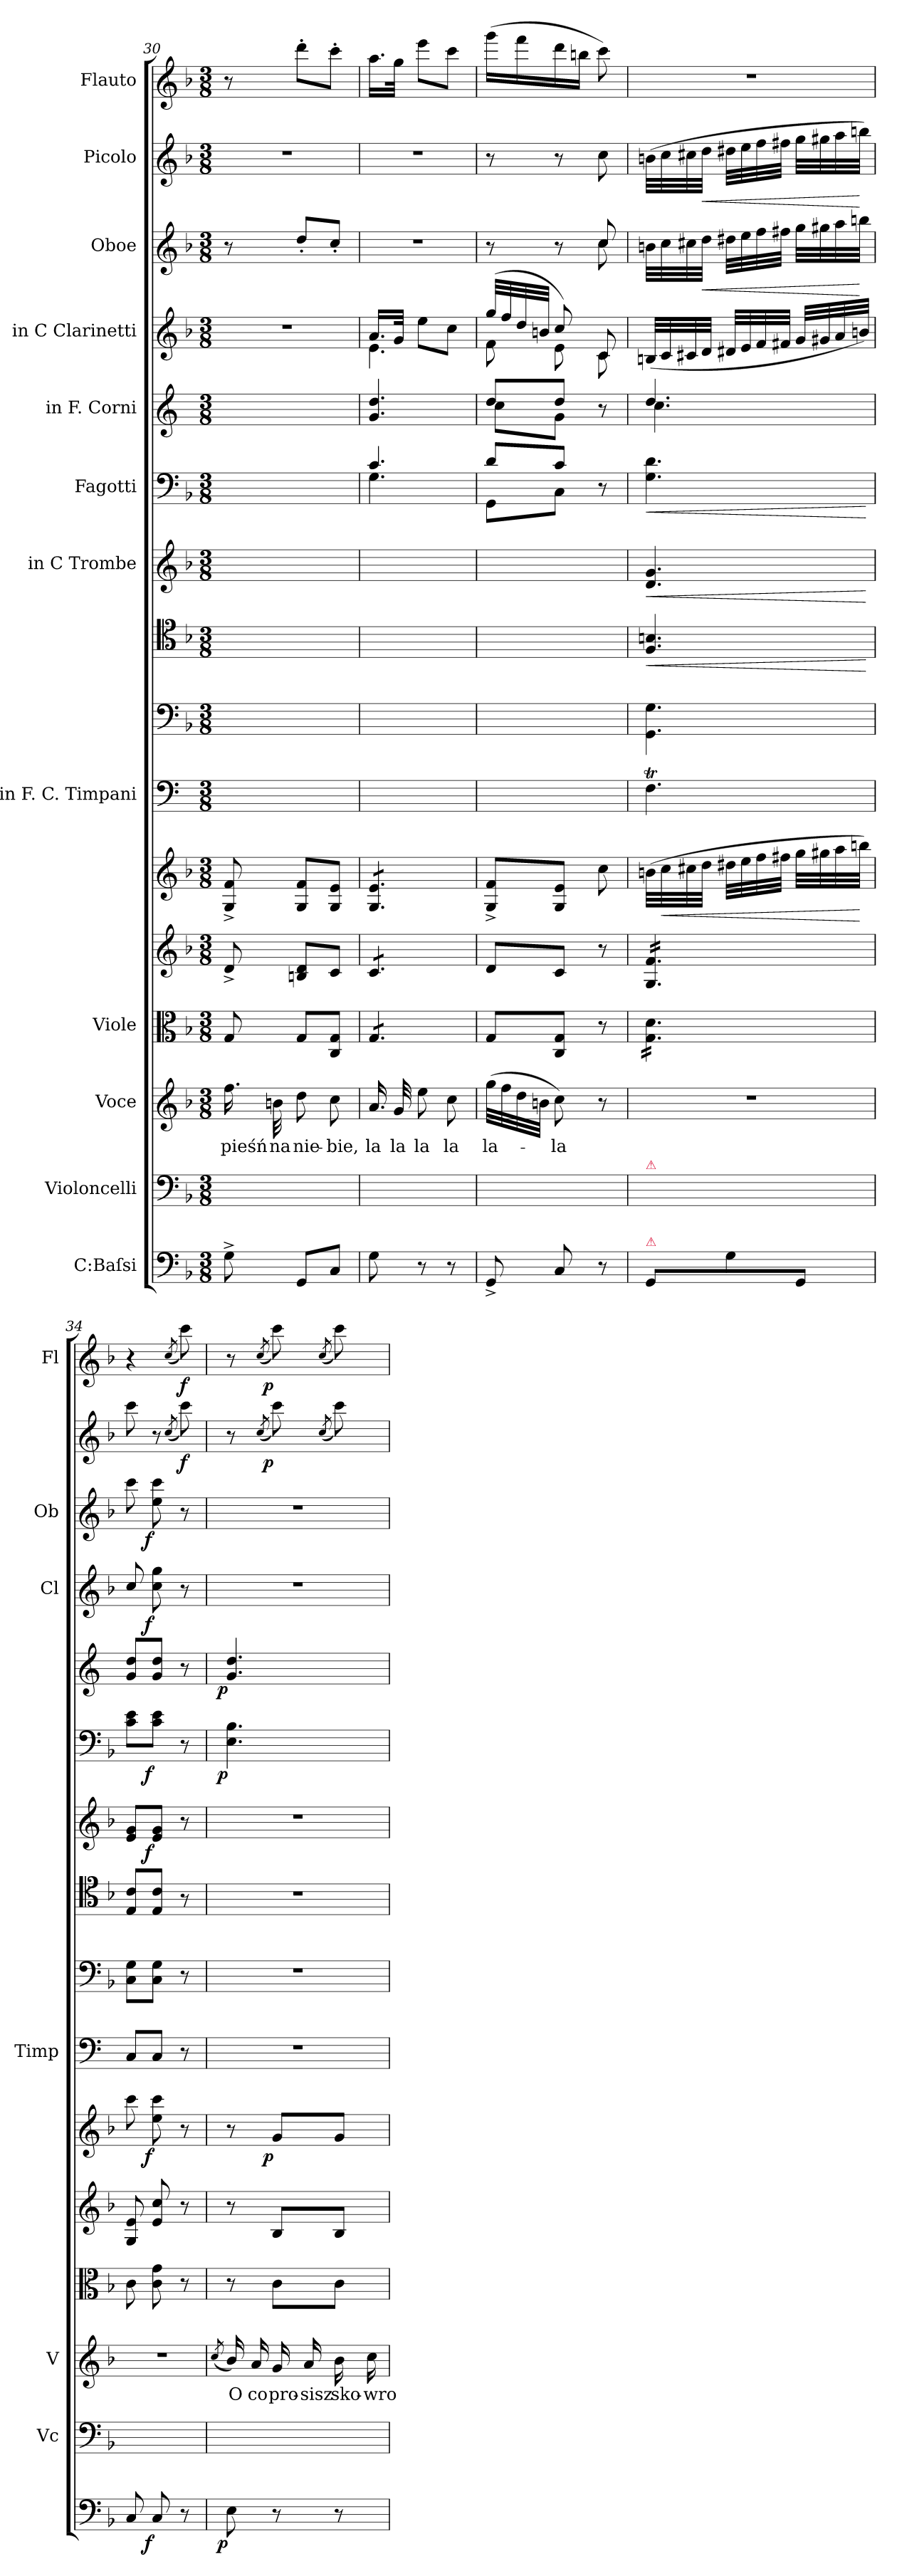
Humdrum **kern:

**kern	**dynam	**kern	**kern	**text	**kern	**kern	**kern	**dynam	**kern	**kern	**kern	**dynam	**kern	**dynam	**kern	**dynam	**kern	**dynam	**kern	**dynam	**kern	**dynam	**kern	**dynam	**kern	**dynam
*part16	*part16	*part15	*part14	*part14	*part13	*part12	*part11	*part11	*part10	*part9	*part8	*part8	*part7	*part7	*part6	*part6	*part5	*part5	*part4	*part4	*part3	*part3	*part2	*part2	*part1	*part1
*staff16	*staff16	*staff15	*staff14	*staff14	*staff13	*staff12	*staff11	*staff11	*staff10	*staff9	*staff8	*staff8	*staff7	*staff7	*staff6	*staff6	*staff5	*staff5	*staff4	*staff4	*staff3	*staff3	*staff2	*staff2	*staff1	*staff1
*I"C:Baſsi	*	*I"Violoncelli	*I"Voce	*	*I"Viole	*	*	*	*I"in F. C. Timpani	*	*	*	*I"in C Trombe	*	*I"Fagotti	*	*I"in F. Corni	*	*I"in C Clarinetti	*	*I"Oboe	*	*I"Picolo	*	*I"Flauto	*
*	*	*I'Vc	*I'V	*	*	*	*	*	*I'Timp	*	*	*	*	*	*	*	*	*	*I'Cl	*	*I'Ob	*	*	*	*I'Fl	*
*clefF4	*	*clefF4	*clefG2	*	*clefC3	*clefG2	*clefG2	*	*clefF4	*clefF4	*clefC4	*	*clefG2	*	*clefF4	*	*clefG2	*	*clefG2	*	*clefG2	*	*clefG2	*	*clefG2	*
*	*	*	*	*	*	*	*	*	*	*	*	*	*	*	*	*	*ITrd4c7	*	*	*	*	*	*ITrd-7c-12	*	*	*
*k[b-]	*	*k[b-]	*k[b-]	*	*k[b-]	*k[b-]	*k[b-]	*	*k[]	*k[b-]	*k[b-]	*	*k[b-]	*	*k[b-]	*	*k[b-]	*	*k[b-]	*	*k[b-]	*	*k[b-]	*	*k[b-]	*
*M3/8	*	*M3/8	*M3/8	*	*M3/8	*M3/8	*M3/8	*	*M3/8	*M3/8	*M3/8	*	*M3/8	*	*M3/8	*	*M3/8	*	*M3/8	*	*M3/8	*	*M3/8	*	*M3/8	*
=30	=30	=30	=30	=30	=30	=30	=30	=30	=30	=30	=30	=30	=30	=30	=30	=30	=30	=30	=30	=30	=30	=30	=30	=30	=30	=30
8G^<\	.	8G^<\yy	16.ff\	pieśń	8G/	8d^>/	8G^>/ 8f^>/	.	4.ryy	4.ryy	4.ryy	.	4.ryy	.	4.ryy	.	4.ryy	.	4.r	.	8r	.	4.r	.	8r	.
.	.	.	32bn\	na	.	.	.	.	.	.	.	.	.	.	.	.	.	.	.	.	.	.	.	.	.	.
8GG/L	.	8GG/Lyy	8dd\	nie-	8G/L	8Bn/ 8d/L	8G/ 8f/L	.	.	.	.	.	.	.	.	.	.	.	.	.	8dd'>/L	.	.	.	8ddd'\L	.
8C/J	.	8C/Jyy	8cc\	-bie,	8C/ 8G/J	8c/J	8G/ 8e/J	.	.	.	.	.	.	.	.	.	.	.	.	.	8cc'>/J	.	.	.	8ccc'\J	.
=31	=31	=31	=31	=31	=31	=31	=31	=31	=31	=31	=31	=31	=31	=31	=31	=31	=31	=31	=31	=31	=31	=31	=31	=31	=31	=31
*	*	*	*	*	*	*	*	*	*	*	*	*	*	*	*^	*	*	*	*^	*	*	*	*	*	*	*
*	*	*	*	*	*tremolo	*	*	*	*	*	*	*	*	*	*	*	*	*	*	*	*	*	*	*	*	*	*	*
*	*	*	*	*	*	*tremolo	*	*	*	*	*	*	*	*	*	*	*	*	*	*	*	*	*	*	*	*	*	*
*	*	*	*	*	*	*	*tremolo	*	*	*	*	*	*	*	*	*	*	*	*	*	*	*	*	*	*	*	*	*
8G\	.	8G\yy	16.a/	la	8G/L	8c/L	8G/ 8e/L	.	4.ryy	4.ryy	4.ryy	.	4.ryy	.	4.c/	4.G\	.	4.c/ 4.g/	.	16.a/LL	4.e\	.	4.r	.	4.r	.	16.aa\LL	.
.	.	.	32g/	la	.	.	.	.	.	.	.	.	.	.	.	.	.	.	.	32g/JJk	.	.	.	.	.	.	32gg\JJk	.
8r	.	8ryy	8ee\	la	8G/	8c/	8G/ 8e/	.	.	.	.	.	.	.	.	.	.	.	.	8ee\L	.	.	.	.	.	.	8eee\L	.
8r	.	8ryy	8cc\	la	8G/J	8c/J	8G/ 8e/J	.	.	.	.	.	.	.	.	.	.	.	.	8cc\J	.	.	.	.	.	.	8ccc\J	.
*	*	*	*	*	*	*	*Xtremolo	*	*	*	*	*	*	*	*	*	*	*	*	*	*	*	*	*	*	*	*	*
*	*	*	*	*	*	*Xtremolo	*	*	*	*	*	*	*	*	*	*	*	*	*	*	*	*	*	*	*	*	*	*
*	*	*	*	*	*Xtremolo	*	*	*	*	*	*	*	*	*	*	*	*	*	*	*	*	*	*	*	*	*	*	*
=32	=32	=32	=32	=32	=32	=32	=32	=32	=32	=32	=32	=32	=32	=32	=32	=32	=32	=32	=32	=32	=32	=32	=32	=32	=32	=32	=32	=32
*	*	*	*	*	*	*	*	*	*	*	*	*	*	*	*	*	*	*^	*	*	*	*	*^	*	*	*	*	*
8GG^/	.	8GG^/yy	(32gg\LLL	la-	8G/L	8d/L	8G^>/ 8f^>/L	.	4.ryy	4.ryy	4.ryy	.	4.ryy	.	8d/L	8GG\L	.	8g/L	8f\L	.	(32gg/LLL	8f\	.	8r	8rcyy	.	8r	.	(16ggg\LL	.
.	.	.	32ff\	.	.	.	.	.	.	.	.	.	.	.	.	.	.	.	.	.	32ff/	.	.	.	.	.	.	.	.	.
.	.	.	32dd\	.	.	.	.	.	.	.	.	.	.	.	.	.	.	.	.	.	32dd/	.	.	.	.	.	.	.	16fff\	.
.	.	.	32bn\JJJ	.	.	.	.	.	.	.	.	.	.	.	.	.	.	.	.	.	32bn/JJJ	.	.	.	.	.	.	.	.	.
8C/	.	8C/yy	8cc\)	-la	8C/ 8G/J	8c/J	8G/ 8e/J	.	.	.	.	.	.	.	8c/J	8C\J	.	8g/J	8c\J	.	8cc/)	8e\	.	8r	8rcyy	.	8r	.	16ddd\	.
.	.	.	.	.	.	.	.	.	.	.	.	.	.	.	.	.	.	.	.	.	.	.	.	.	.	.	.	.	16bbn\JJ	.
8r	.	8ryy	8r	.	8r	8r	8cc\	.	.	.	.	.	.	.	8r	8rEEyy	.	8r	8rFyy	.	8c/	8c\	.	8cc/	8cc\	.	8ccc\	.	8ccc\)	.
=33	=33	=33	=33	=33	=33	=33	=33	=33	=33	=33	=33	=33	=33	=33	=33	=33	=33	=33	=33	=33	=33	=33	=33	=33	=33	=33	=33	=33	=33	=33
!	!	!	!	!	!	!	!	!	!	!	!	!	!	!	!	!	!	!	!	!	!	!	!	!LO:TX:b:i:t=due	!	!	!	!	!	!
!	!	!	!	!	!	!	!	!	!	!	!	!	!	!	!	!	!	!	!	!	!LO:TX:b:i:t=due	!	!	!	!	!	!	!	!	!
!	!	!LO:TX:a:color=crimson:t=⚠	!	!	!	!	!	!	!	!	!	!	!	!	!	!	!	!	!	!	!	!	!	!	!	!	!	!	!	!
!LO:TX:a:color=crimson:t=⚠	!	!	!	!	!	!	!	!	!	!	!	!	!	!	!	!	!	!	!	!	!	!	!	!	!	!	!	!	!	!
!	!	!	!	!	!	!	!	!	!	!	!	!LO:HP:b	!	!LO:HP:b	!	!	!LO:HP:b	!	!	!	!	!	!	!	!	!	!	!	!	!
*	*	*	*	*	*	*	*	*	*	*	*	*	*	*	*	*	*	*	*	*	*v	*v	*	*	*	*	*	*	*	*
*	*	*	*	*	*	*	*	*	*	*	*	*	*	*	*v	*v	*	*	*	*	*	*	*v	*v	*	*	*	*	*
*	*	*	*	*	*tremolo	*	*	*	*	*	*	*	*	*	*	*	*	*	*	*	*	*	*	*	*	*	*
*	*	*	*	*	*	*tremolo	*	*	*	*	*	*	*	*	*	*	*	*	*	*	*	*	*	*	*	*	*
8GG/L	.	8GG/Lyy	4.r	.	16G\ 16d\LL	16G/ 16f/LL	(32bn\LLL	.	4.FT\	4.GG\ 4.G\	4.F/ 4.Bn/	<	4.d/ 4.g/	<	4.G\ 4.d\	<	4.g/	4.f\	.	(32Bn/LLL	.	32bn\LLL	.	(32bbn\LLL	.	4.r	.
!	!	!	!	!	!	!	!	!LO:HP:b	!	!	!	!	!	!	!	!	!	!	!	!	!	!	!	!	!	!	!
.	.	.	.	.	.	.	32cc\	<	.	.	.	.	.	.	.	.	.	.	.	32c/	.	32cc\	.	32ccc\	.	.	.
.	.	.	.	.	16G\ 16d\	16G/ 16f/	32cc#X\	.	.	.	.	.	.	.	.	.	.	.	.	32c#X/	.	32cc#X\	.	32ccc#X\	.	.	.
!	!	!	!	!	!	!	!	!	!	!	!	!	!	!	!	!	!	!	!	!	!	!	!LO:HP:b	!	!LO:HP:b	!	!
.	.	.	.	.	.	.	32dd\JJJ	.	.	.	.	.	.	.	.	.	.	.	.	32d/JJJ	.	32dd\JJJ	<	32ddd\JJJ	<	.	.
8G\	.	8G\yy	.	.	16G\ 16d\	16G/ 16f/	32dd#X\LLL	.	.	.	.	.	.	.	.	.	.	.	.	32d#X/LLL	.	32dd#X\LLL	.	32ddd#X\LLL	.	.	.
.	.	.	.	.	.	.	32ee\	.	.	.	.	.	.	.	.	.	.	.	.	32e/	.	32ee\	.	32eee\	.	.	.
.	.	.	.	.	16G\ 16d\	16G/ 16f/	32ff\	.	.	.	.	.	.	.	.	.	.	.	.	32f/	.	32ff\	.	32fff\	.	.	.
.	.	.	.	.	.	.	32ff#X\JJJ	.	.	.	.	.	.	.	.	.	.	.	.	32f#X/JJJ	.	32ff#X\JJJ	.	32fff#X\JJJ	.	.	.
8GG/J	.	8GG/Jyy	.	.	16G\ 16d\	16G/ 16f/	32gg\LLL	.	.	.	.	.	.	.	.	.	.	.	.	32g/LLL	.	32gg\LLL	.	32ggg\LLL	.	.	.
.	.	.	.	.	.	.	32gg#X\	.	.	.	.	.	.	.	.	.	.	.	.	32g#X/	.	32gg#X\	.	32ggg#X\	.	.	.
.	.	.	.	.	16G\ 16d\JJ	16G/ 16f/JJ	32aa\	.	.	.	.	.	.	.	.	.	.	.	.	32a/	.	32aa\	.	32aaa\	.	.	.
*	*	*	*	*	*	*Xtremolo	*	*	*	*	*	*	*	*	*	*	*	*	*	*	*	*	*	*	*	*	*
*	*	*	*	*	*Xtremolo	*	*	*	*	*	*	*	*	*	*	*	*	*	*	*	*	*	*	*	*	*	*
.	.	.	.	.	.	.	32bbn\JJJ)	[	.	.	.	.	.	.	.	.	.	.	.	32bn/JJJ)	.	32bbn\JJJ	[	32bbbn\JJJ)	[	.	.
*	*	*	*	*	*	*	*	*	*	*	*	*	*	*	*	*	*v	*v	*	*	*	*	*	*	*	*	*
.	.	.	.	.	.	.	.	.	.	.	.	[	.	[	.	[	.	.	.	.	.	.	.	.	.	.
=34	=34	=34	=34	=34	=34	=34	=34	=34	=34	=34	=34	=34	=34	=34	=34	=34	=34	=34	=34	=34	=34	=34	=34	=34	=34	=34
8C/	.	8C/yy	4.r	.	8c\	8G/ 8e/	8ccc\	.	8C/L	8C\ 8G\L	8E/ 8c/L	.	8e/ 8g/L	.	8c\ 8e\L	.	8c/ 8g/L	.	8cc/	.	8ccc\	.	8cccc\	.	4r	.
!	!LO:DY:rj	!	!	!	!	!	!	!LO:DY:rj	!	!	!	!	!	!LO:DY:rj	!	!LO:DY:rj	!	!	!	!LO:DY:rj	!	!LO:DY:rj	!	!	!	!
8C/	f	8C/yy	.	.	8c\ 8g\	8e/ 8cc/	8ee\ 8ccc\	f	8C/J	8C\ 8G\J	8E/ 8c/J	.	8e/ 8g/J	f	8c\ 8e\J	f	8c/ 8g/J	.	8cc\ 8gg\	f	8ee\ 8ccc\	f	8r	.	.	.
.	.	.	.	.	.	.	.	.	.	.	.	.	.	.	.	.	.	.	.	.	.	.	(>8qccc/	.	(>8qcc/	.
8r	.	8ryy	.	.	8r	8r	8r	.	8r	8r	8r	.	8r	.	8r	.	8r	.	8r	.	8r	.	8cccc\)	f	8ccc\)	f
=35	=35	=35	=35	=35	=35	=35	=35	=35	=35	=35	=35	=35	=35	=35	=35	=35	=35	=35	=35	=35	=35	=35	=35	=35	=35	=35
.	.	.	(8qcc/	.	.	.	.	.	.	.	.	.	.	.	.	.	.	.	.	.	.	.	.	.	.	.
!	!LO:DY:rj	!	!	!	!	!	!	!	!	!	!	!	!	!	!	!LO:DY:rj	!	!LO:DY:rj	!	!	!	!	!	!	!	!
8E\	p	8E\yy	16b-/)	O	8r	8r	8r	.	4.r	4.r	4.r	.	4.r	.	4.E\ 4.B-\	p	4.c/ 4.g/	p	4.r	.	4.r	.	8r	.	8r	.
.	.	.	16a/	co	.	.	.	.	.	.	.	.	.	.	.	.	.	.	.	.	.	.	.	.	.	.
.	.	.	.	.	.	.	.	.	.	.	.	.	.	.	.	.	.	.	.	.	.	.	(>8qccc/	.	(>8qcc/	.
!	!	!	!	!	!	!	!	!LO:DY:rj	!	!	!	!	!	!	!	!	!	!	!	!	!	!	!	!LO:DY:rj	!	!LO:DY:rj
8r	.	8ryy	16g/	pro-	8c\L	8B-/L	8g/L	p	.	.	.	.	.	.	.	.	.	.	.	.	.	.	8cccc\)	p	8ccc\)	p
.	.	.	16a/	-sisz	.	.	.	.	.	.	.	.	.	.	.	.	.	.	.	.	.	.	.	.	.	.
.	.	.	.	.	.	.	.	.	.	.	.	.	.	.	.	.	.	.	.	.	.	.	(>8qccc/	.	(>8qcc/	.
8r	.	8ryy	16b-\	sko-	8c\J	8B-/J	8g/J	.	.	.	.	.	.	.	.	.	.	.	.	.	.	.	8cccc\)	.	8ccc\)	.
.	.	.	16cc\	-wro-	.	.	.	.	.	.	.	.	.	.	.	.	.	.	.	.	.	.	.	.	.	.
=	=	=	=	=	=	=	=	=	=	=	=	=	=	=	=	=	=	=	=	=	=	=	=	=	=	=
*-	*-	*-	*-	*-	*-	*-	*-	*-	*-	*-	*-	*-	*-	*-	*-	*-	*-	*-	*-	*-	*-	*-	*-	*-	*-	*-
